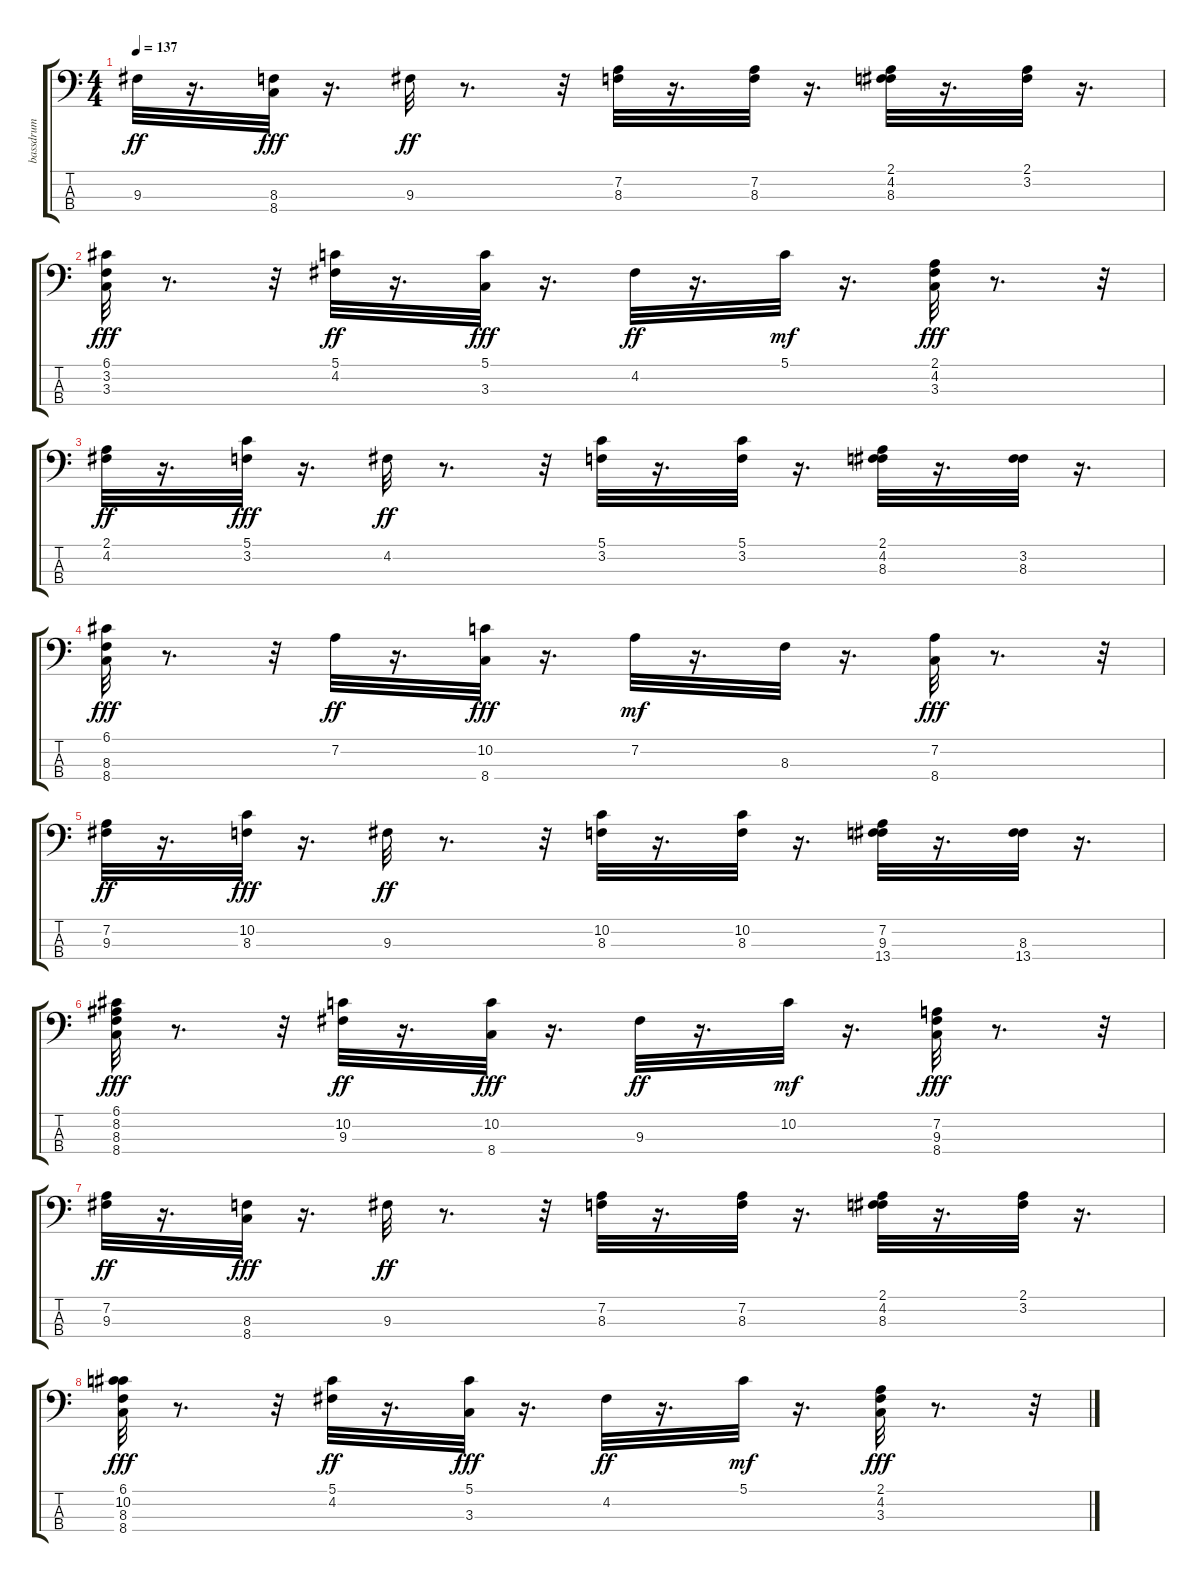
\track ("bassdrum" "bassdrum") {instrument distortionguitar}
\staff {score tabs}
\tuning (G2 D2 A1 E1) {hide}
\ts (4 4)
\tempo 137
\clef f4
\ks c
9.3.32{dy ff} r.16{d} (8.3 8.4).32{dy fff} r.16{d} 9.3.32{dy ff} r.8{d} r.32 (7.2 8.3).32 r.16{d} (7.2 8.3).32 r.16{d} (2.1 4.2 8.3).32 r.16{d} (2.1 3.2).32 r.16{d} |
(6.1 3.2 3.3).32{dy fff} r.8{d} r.32 (5.1 4.2).32{dy ff} r.16{d} (5.1 3.3).32{dy fff} r.16{d} 4.2.32{dy ff} r.16{d} 5.1.32{dy mf} r.16{d} (2.1 4.2 3.3).32{dy fff} r.8{d} r.32 |
(2.1 4.2).32{dy ff} r.16{d} (5.1 3.2).32{dy fff} r.16{d} 4.2.32{dy ff} r.8{d} r.32 (5.1 3.2).32 r.16{d} (5.1 3.2).32 r.16{d} (2.1 4.2 8.3).32 r.16{d} (3.2 8.3).32 r.16{d} |
(6.1 8.3 8.4).32{dy fff} r.8{d} r.32 7.2.32{dy ff} r.16{d} (10.2 8.4).32{dy fff} r.16{d} 7.2.32{dy mf} r.16{d} 8.3.32 r.16{d} (7.2 8.4).32{dy fff} r.8{d} r.32 |
(7.2 9.3).32{dy ff} r.16{d} (10.2 8.3).32{dy fff} r.16{d} 9.3.32{dy ff} r.8{d} r.32 (10.2 8.3).32 r.16{d} (10.2 8.3).32 r.16{d} (7.2 9.3 13.4).32 r.16{d} (8.3 13.4).32 r.16{d} |
(6.1 8.2 8.3 8.4).32{dy fff} r.8{d} r.32 (10.2 9.3).32{dy ff} r.16{d} (10.2 8.4).32{dy fff} r.16{d} 9.3.32{dy ff} r.16{d} 10.2.32{dy mf} r.16{d} (7.2 9.3 8.4).32{dy fff} r.8{d} r.32 |
(7.2 9.3).32{dy ff} r.16{d} (8.3 8.4).32{dy fff} r.16{d} 9.3.32{dy ff} r.8{d} r.32 (7.2 8.3).32 r.16{d} (7.2 8.3).32 r.16{d} (2.1 4.2 8.3).32 r.16{d} (2.1 3.2).32 r.16{d} |
(6.1 10.2 8.3 8.4).32{dy fff} r.8{d} r.32 (5.1 4.2).32{dy ff} r.16{d} (5.1 3.3).32{dy fff} r.16{d} 4.2.32{dy ff} r.16{d} 5.1.32{dy mf} r.16{d} (2.1 4.2 3.3).32{dy fff} r.8{d} r.32
